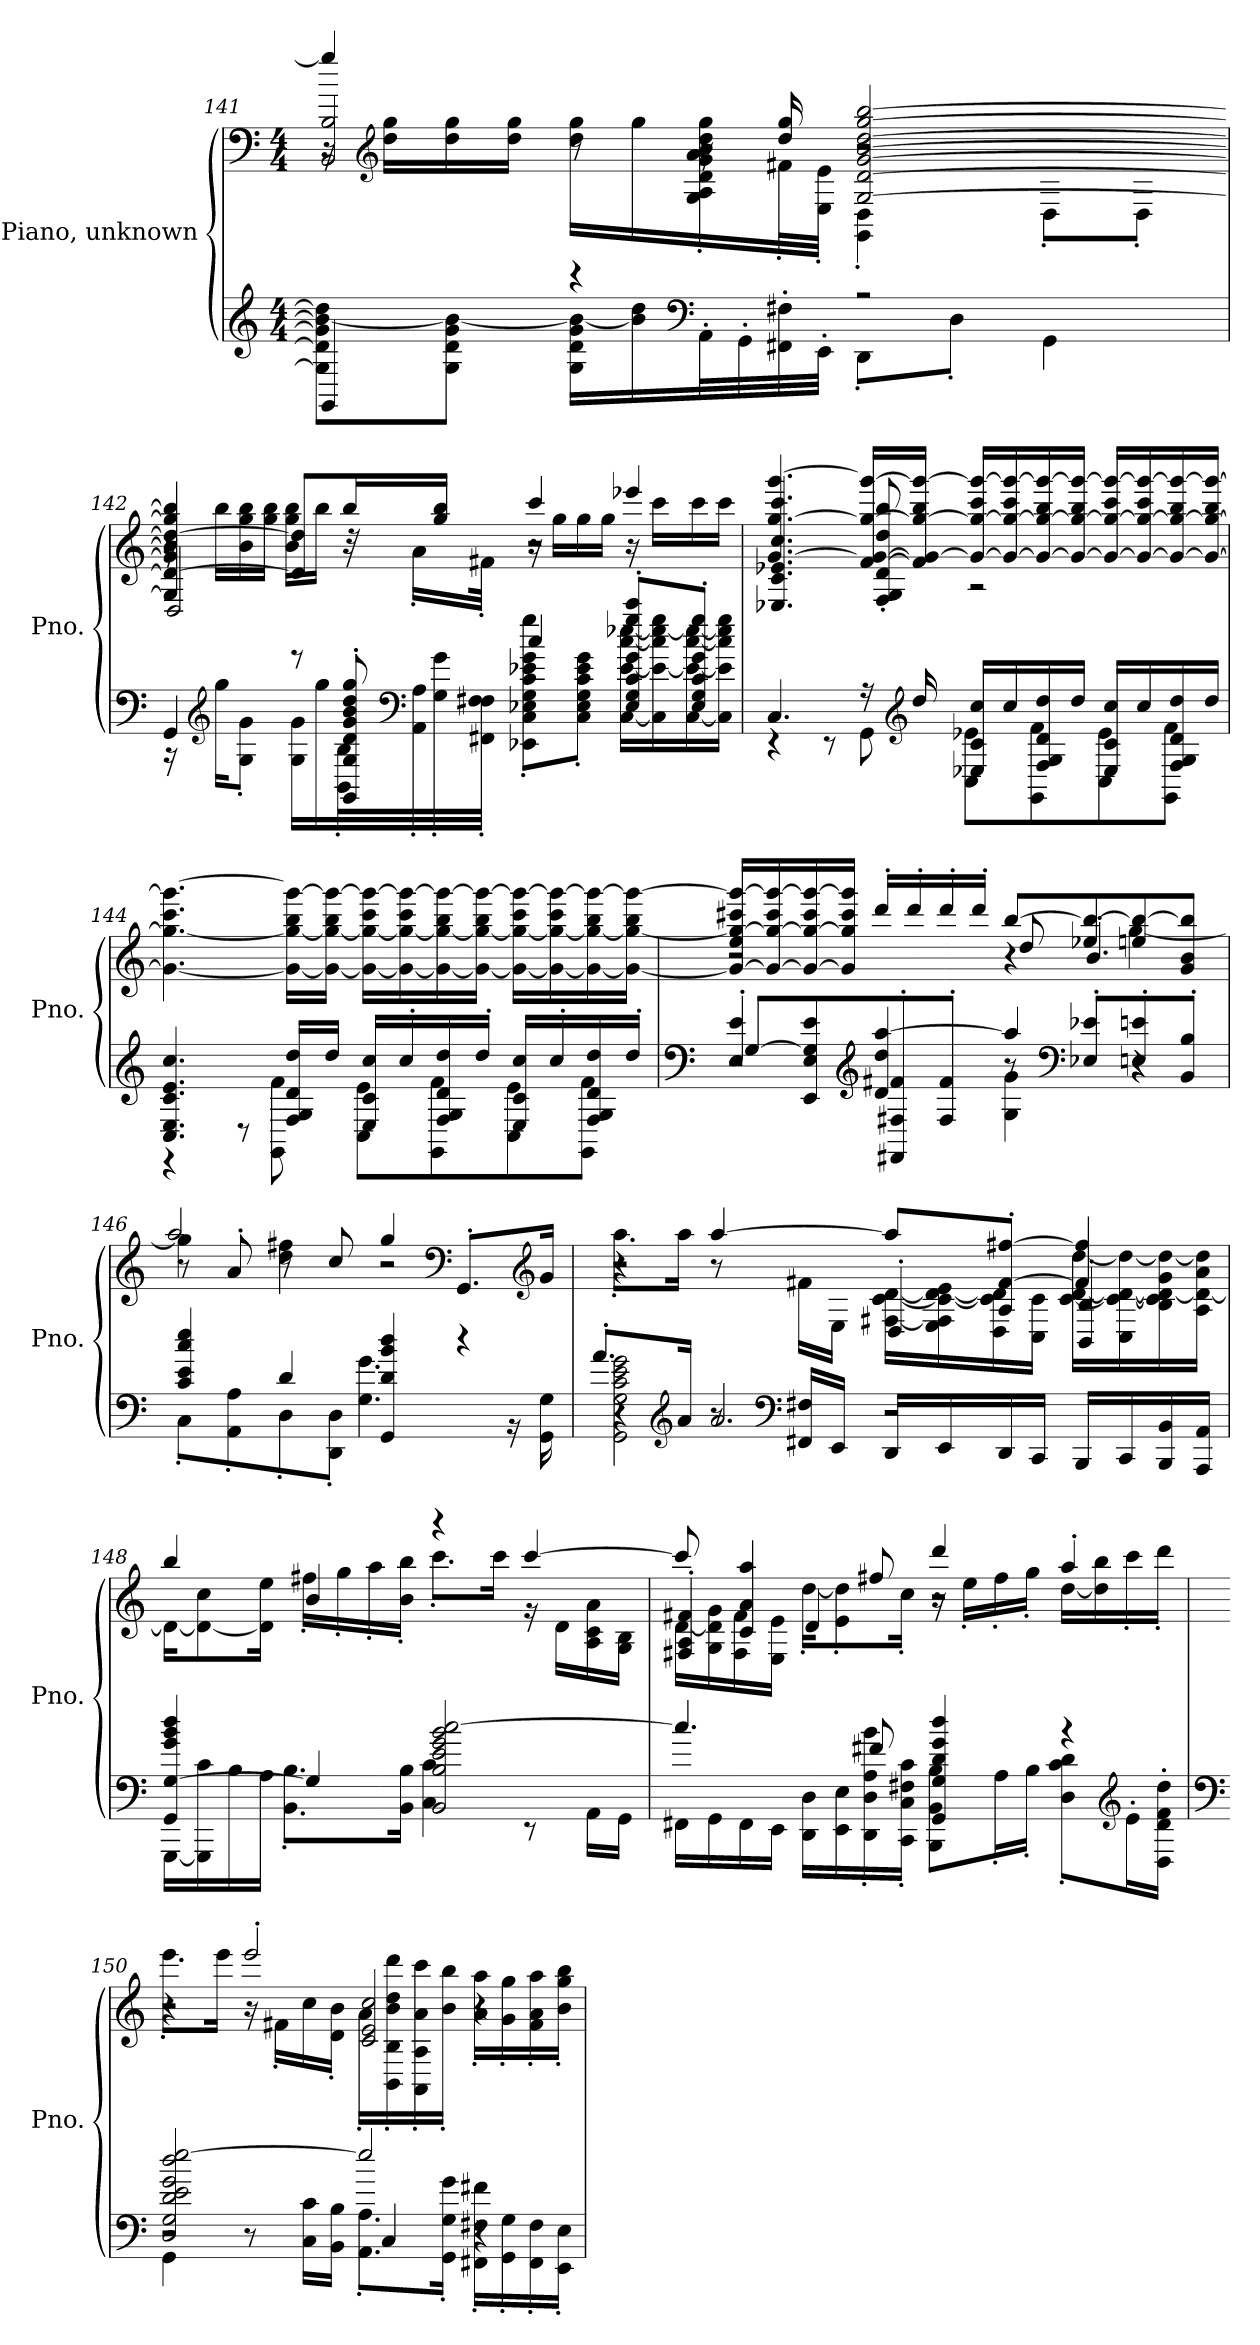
**kern	**kern
*part1	*part1
*staff2	*staff1
*I"Piano, unknown	*
*I'Pno.	*
*clefG2	*clefF4
*k[]	*k[]
*M4/4	*M4/4
=141	=141
*^	*^
*	*	*	*^
4GG/	8G\] 8d\] 8g\] 8b\_ 8dd\]L	4gg/]	16r	2BB/ 2B/
*	*	*clefG2	*	*
.	.	.	16dd\ 16gg\LL	.
.	8G\ 8d\ 8g\ 8b\_J	.	16dd\ 16gg\	.
.	.	.	16dd\ 16gg\JJ	.
4r	16G\ 16d\ 16g\ 16b\_LL	8r	16dd\ 16gg\LL	.
.	16b\] 16dd\	.	16gg\	.
*clefF4	*	*	*	*
.	32AA'\L	16r	16G\' 16A\' 16d\' 16g\' 16a\' 16b\' 16dd\' 16gg\'	.
.	32GG'\	.	.	.
.	32FF#X\' 32F#X\'	16dd/ 16gg/	32f#X'\L	.
.	32EE'\JJJ	.	32E\' 32e\'JJJ	.
2r	8DD'\L	[2G/ [2d/ [2g/ [2b/ [2dd/ [2gg/ [2bb/	4GG\' 4D\'	2r
.	8D'\J	.	.	.
.	4GG\	.	8D'\L	.
.	.	.	8D'\J	.
!!LO:LB:g=z	!!	!!
=142	=142	=142	=142	=142
4GG/	16r	4G/] 4d/_ 4g/] 4b/] 4dd/_ 4gg/] 4bb/]	16r	2D/
*clefG2	*	*	*	*
.	16gg\KL	.	16bb\LL	.
.	8G\' 8g\'J	.	16b\ 16gg\ 16bb\	.
.	.	.	16gg\ 16bb\JJ	.
8r	16G\ 16g\LL	8d/] 8dd/]L	16b\ 16gg\ 16bb\LL	.
.	16gg\	.	16bb\JJ	.
8GG/' 8G/' 8d/' 8g/' 8b/' 8dd/' 8gg/'	32BB\' 32B\'L	16bb/L	32r	.
*clefF4	*	*	*	*
.	32AA\' 32A\'	.	16a'\LL	.
.	32G\' 32g\'	16gg/ 16bb/JJ	.	.
.	32FF#X\' 32F\' 32F#X\'JJJ	.	32f#X'\JJk	.
4cc/	8EE-X\' 8C\' 8E-X\' 8G\' 8c\' 8e-X\' 8g\' 8gg\'L	4ccc/	16r	2r
.	.	.	16gg\LL	.
.	8C\' 8E-\' 8G\' 8c\' 8e-\' 8g\'J	.	16gg\	.
.	.	.	16gg\JJ	.
8E-/' 8G/' 8c/' 8g/' 8gg/' 8ccc/'L	[16C\ [16e-\ [16cc\ [16ee-X\LL	4eee-X/	16r	.
.	16C\] 16e-\_ 16cc\] 16ee-\_ 16gg\	.	16ccc\LL	.
8E-/' 8G/' 8c/' 8g/' 8gg/'J	[16C\ 16e-\_ [16cc\ 16ee-\_	.	16ccc\	.
.	16C\] 16e-\] 16cc\] 16ee-\] 16gg\JJ	.	16ccc\JJ	.
*	*	*	*v	*v
!!LO:LB:g=z
=143	=143	=143	=143
4.C/	4r	[4.g/ [4.gg/ [4.ggg/	4.E-X/ 4.c/ 4.e-X/ 4.cc/ 4.ccc/
.	8r	.	.
16r	8GG\	[16f/ 16g/_ 16gg/_ 16ggg/_LL	8F/' 8G/' 8d/' 8dd/' 8bb/'
*clefG2	*	*	*
16dd/	.	16f/] 16g/_ 16gg/_ 16bb/ 16ggg/_JJ	.
16E-X/ 16c/ 16cc/LL	8C\ 8e-X\L	16g/_ 16gg/_ 16ccc/ 16ggg/_LL	2r
16cc/	.	16g/_ 16gg/_ 16ccc/ 16ggg/_	.
16F/ 16G/ 16d/ 16dd/	8GG\ 8f\	16g/_ 16gg/_ 16bb/ 16ggg/_	.
16dd/JJ	.	16g/_ 16gg/_ 16bb/ 16ggg/_JJ	.
16E-/ 16c/ 16cc/LL	8C\ 8e-\	16g/_ 16gg/_ 16ccc/ 16ggg/_LL	.
16cc/	.	16g/_ 16gg/_ 16ccc/ 16ggg/_	.
16F/ 16G/ 16d/ 16dd/	8GG\ 8f\J	16g/_ 16gg/_ 16bb/ 16ggg/_	.
16dd/JJ	.	16g/_ 16gg/_ 16bb/ 16ggg/_JJ	.
*	*	*v	*v
=144	=144	=144
4.C/ 4.E/ 4.c/ 4.e/ 4.cc/	4r	4.g\_ 4.gg\_ 4.ccc\ 4.ggg\_
.	8r	.
16F/ 16G/ 16d/ 16dd/LL	8GG\ 8f\	16g\_ 16gg\_ 16bb\ 16ggg\_LL
16dd/JJ	.	16g\_ 16gg\_ 16bb\ 16ggg\_JJ
16E/ 16c/ 16cc/LL	8C\ 8e\L	16g\_ 16gg\_ 16ccc\ 16ggg\_LL
16cc'/	.	16g\_ 16gg\_ 16ccc\ 16ggg\_
16F/ 16G/ 16d/ 16dd/	8GG\ 8f\	16g\_ 16gg\_ 16bb\ 16ggg\_
16dd'/JJ	.	16g\_ 16gg\_ 16bb\ 16ggg\_JJ
16E/ 16c/ 16cc/LL	8C\ 8e\	16g\_ 16gg\_ 16ccc\ 16ggg\_LL
16cc'/	.	16g\_ 16gg\_ 16ccc\ 16ggg\_
16F/ 16G/ 16d/ 16dd/	8GG\ 8f\J	16g\_ 16gg\_ 16bb\ 16ggg\_
16dd'/JJ	.	16g\_ 16gg\_ 16bb\ 16ggg\_JJ
*v	*v	*
!!LO:LB:g=z
=145	=145
*clefF4	*
*^	*^
*	*^	*	*^
4E/' 4e/'	2r	[8G/L	16g/_ 16ee/ 16gg/_ 16ccc#X/ 16ggg/_LL	2r	2r
.	.	.	16g/_ 16gg/_ 16ccc#/ 16ggg/_	.	.
.	.	8EE/ 8E/ 8G/] 8e/	16g/_ 16gg/_ 16ccc#/ 16ggg/_	.	.
.	.	.	16g/] 16gg/] 16ccc#/ 16ggg/]JJ	.	.
*clefG2	*	*	*	*	*
4d/ 4dd/ [4aa/	.	8FF#X/' 8F#X/' 8f#X/'	16ddd'/LL	.	.
.	.	.	16ddd'/	.	.
.	.	8F#/' 8f#/'J	16ddd'/	.	.
.	.	.	16ddd'/JJ	.	.
4aa/]	4G\ 4g\	8r	[8bb/L	4r	8dd/
*clefF4	*	*	*	*	*
.	.	8E-X/' 8e-X/'L	8ee-X/ 8bb/_	.	4.b'/
4r	4r	8En/' 8en/'	8een/ 8bb/_	[4gg\	.
.	.	8BB/' 8B/'J	8g/ 8b/ 8bb/]J	.	.
*	*v	*v	*	*	*
=146	=146	=146	=146	=146
4c/ 4e/ 4cc/ 4ee/	8C'\L	8r	4gg\]	2aa/
.	8AA\' 8A\'	8a'/	.	.
4d/	8D'\	8r	4dd\ 4ff#X\	.
.	8DD\' 8D\'J	8cc/	.	.
4GG/ 4d/ 4b/ 4dd/	4.G\ 4.g\	4gg/	2r	2r
*	*	*clefF4	*	*
4r	.	8.GG'/L	.	.
.	16r	.	.	.
*	*	*clefG2	*	*
.	16GG\ 16G\	16g/Jk	.	.
!!LO:LB:g=z	!!	!!
=147	=147	=147	=147	=147
*	*^	*	*	*
4r	2GG\ 2G\ 2c\ 2e\ 2g\	8.a'/L	4r	8.aa'\L	2r
*clefG2	*	*	*	*	*
.	.	16a/Jk	.	16aa\Jk	.
2.a/	.	8r	[4aa/	8r	.
*clefF4	*	*	*	*	*
.	.	16FF#X/ 16F#X/LL	.	16f#X\LL	.
.	.	16EE/JJ	.	16E\JJ	.
.	2r	16DD/LL	8aa/L]	[16F#X\ [16c\ [16d\LL	4D'/
.	.	16EE/	.	16E\ 16F#\] 16c\_ 16d\_ 16e\	.
.	.	16DD/	8A/' [8f#/' [8ff#X/'J	16D\ 16c\] 16d\]	.
.	.	16CC/JJ	.	16C\ 16c\JJ	.
.	.	16BBB/LL	4f#/] 4ff#/]	[16c\ [16d\ [16dd\LL	4BB/' 4B/'
.	.	16CC/	.	16C\ 16c\_ 16d\_ 16dd\_	.
.	.	16BBB/ 16BB/	.	16B\ 16c\] 16d\_ 16g\ 16dd\_	.
.	.	16AAA/ 16AA/JJ	.	16A\ 16d\_ 16a\ 16dd\]JJ	.
*	*v	*v	*	*	*
*	*	*	*v	*v
=148	=148	=148	=148
4GG/ [4G/ 4g/ 4b/ 4dd/	[16GGG\LL	4bb/	16d\KL_
.	16GGG\] 16c\	.	8d\_ 8cc\
.	16B\	.	.
.	16A\JJ	.	16d\] 16ee\Jk
4G/]	8.BB\' 8.B\'L	4b/	16ff#X'\LL
.	.	.	16gg'\
.	.	.	16aa'\
.	16BB\ 16B\Jk	.	16b\' 16bb\'JJ
2BB/ 2B/ 2e/ 2g/ 2b/ [2cc/	4C\ 4c\	4r	8.ccc'\L
.	.	.	16ccc\Jk
.	8r	[4ccc/	16r
.	.	.	16d\LL
.	16AA\LL	.	16A\ 16c\ 16a\
.	16GG\JJ	.	16G\ 16B\JJ
!!LO:LB:g=z
=149	=149	=149	=149
*	*	*	*^
4.cc/]	16FF#X\LL	8ccc/]	[16d\LL	4F#X/' 4A/' 4f#X/'
.	16GG\	.	16G\ 16d\] 16g\	.
.	16FF#\	4c/ 4a/ 4aa/	16F#\ 16f#\	.
.	16EE\JJ	.	16E\ 16e\JJ	.
.	16DD\ 16D\LL	.	[16dd'\KL	4d/
.	16EE\ 16E\	.	8e\' 8dd\]'	.
8f#X/	16DD\' 16D\' 16A\' 16b\'	8ff#X/	.	.
.	16CC\' 16C\' 16F#X\' 16c\'JJ	.	16cc'\Jk	.
4GG/ 4G/ 4d/ 4g/ 4dd/	8BBB\ 8BB\ 8B\L	4ddd/	16r	2r
.	.	.	16ee'\LL	.
.	16A'\L	.	16ff#'\	.
.	16B'\JJ	.	16gg'\JJ	.
4r	8D\' 8c\' 8d\'L	4aa'/	[16dd\LL	.
.	.	.	16dd\] 16bb\	.
*clefG2	*	*	*	*
.	16e'\L	.	16ccc'\	.
.	16D\' 16d\' 16f#\' 16dd\'JJ	.	16ddd'\JJ	.
*v	*v	*	*	*
=150	=150	=150	=150
*clefF4	*	*	*
*^	*	*	*
*	*^	*	*	*
2D/ 2G/ 2d/ 2e/ 2g/ 2dd/ [2ee/	4GG\	2r	4r	8.eee'\L	2r
.	.	.	.	16eee\Jk	.
.	8r	.	2eee'/	16r	.
.	.	.	.	16f#X'\LL	.
.	16C\ 16c\LL	.	.	16cc\	.
.	16BB\ 16B\JJ	.	.	16d\' 16b\'JJ	.
2ee/]	8.AA\' 8.A\'L	4C/	.	16a'\LL	2c/ 2e/ 2cc/
.	.	.	.	16BB\' 16B\' 16b\' 16dd\' 16ddd\'	.
.	.	.	.	16AA\' 16A\' 16a\' 16ccc\'	.
.	16GG\' 16G\' 16g\'Jk	.	.	16b\' 16bb\'JJ	.
.	16FF#X\' 16F#X\' 16f#X\'LL	4r	4r	16a\' 16aa\'LL	.
.	16GG\' 16G\'	.	.	16g\' 16gg\'	.
.	16FF#\' 16F#\'	.	.	16f#\' 16a\' 16aa\'	.
.	16EE\' 16E\'JJ	.	.	16b\' 16gg\' 16bb\'JJ	.
*v	*v	*v	*	*	*
*	*v	*v	*v
=	=
*-	*-
